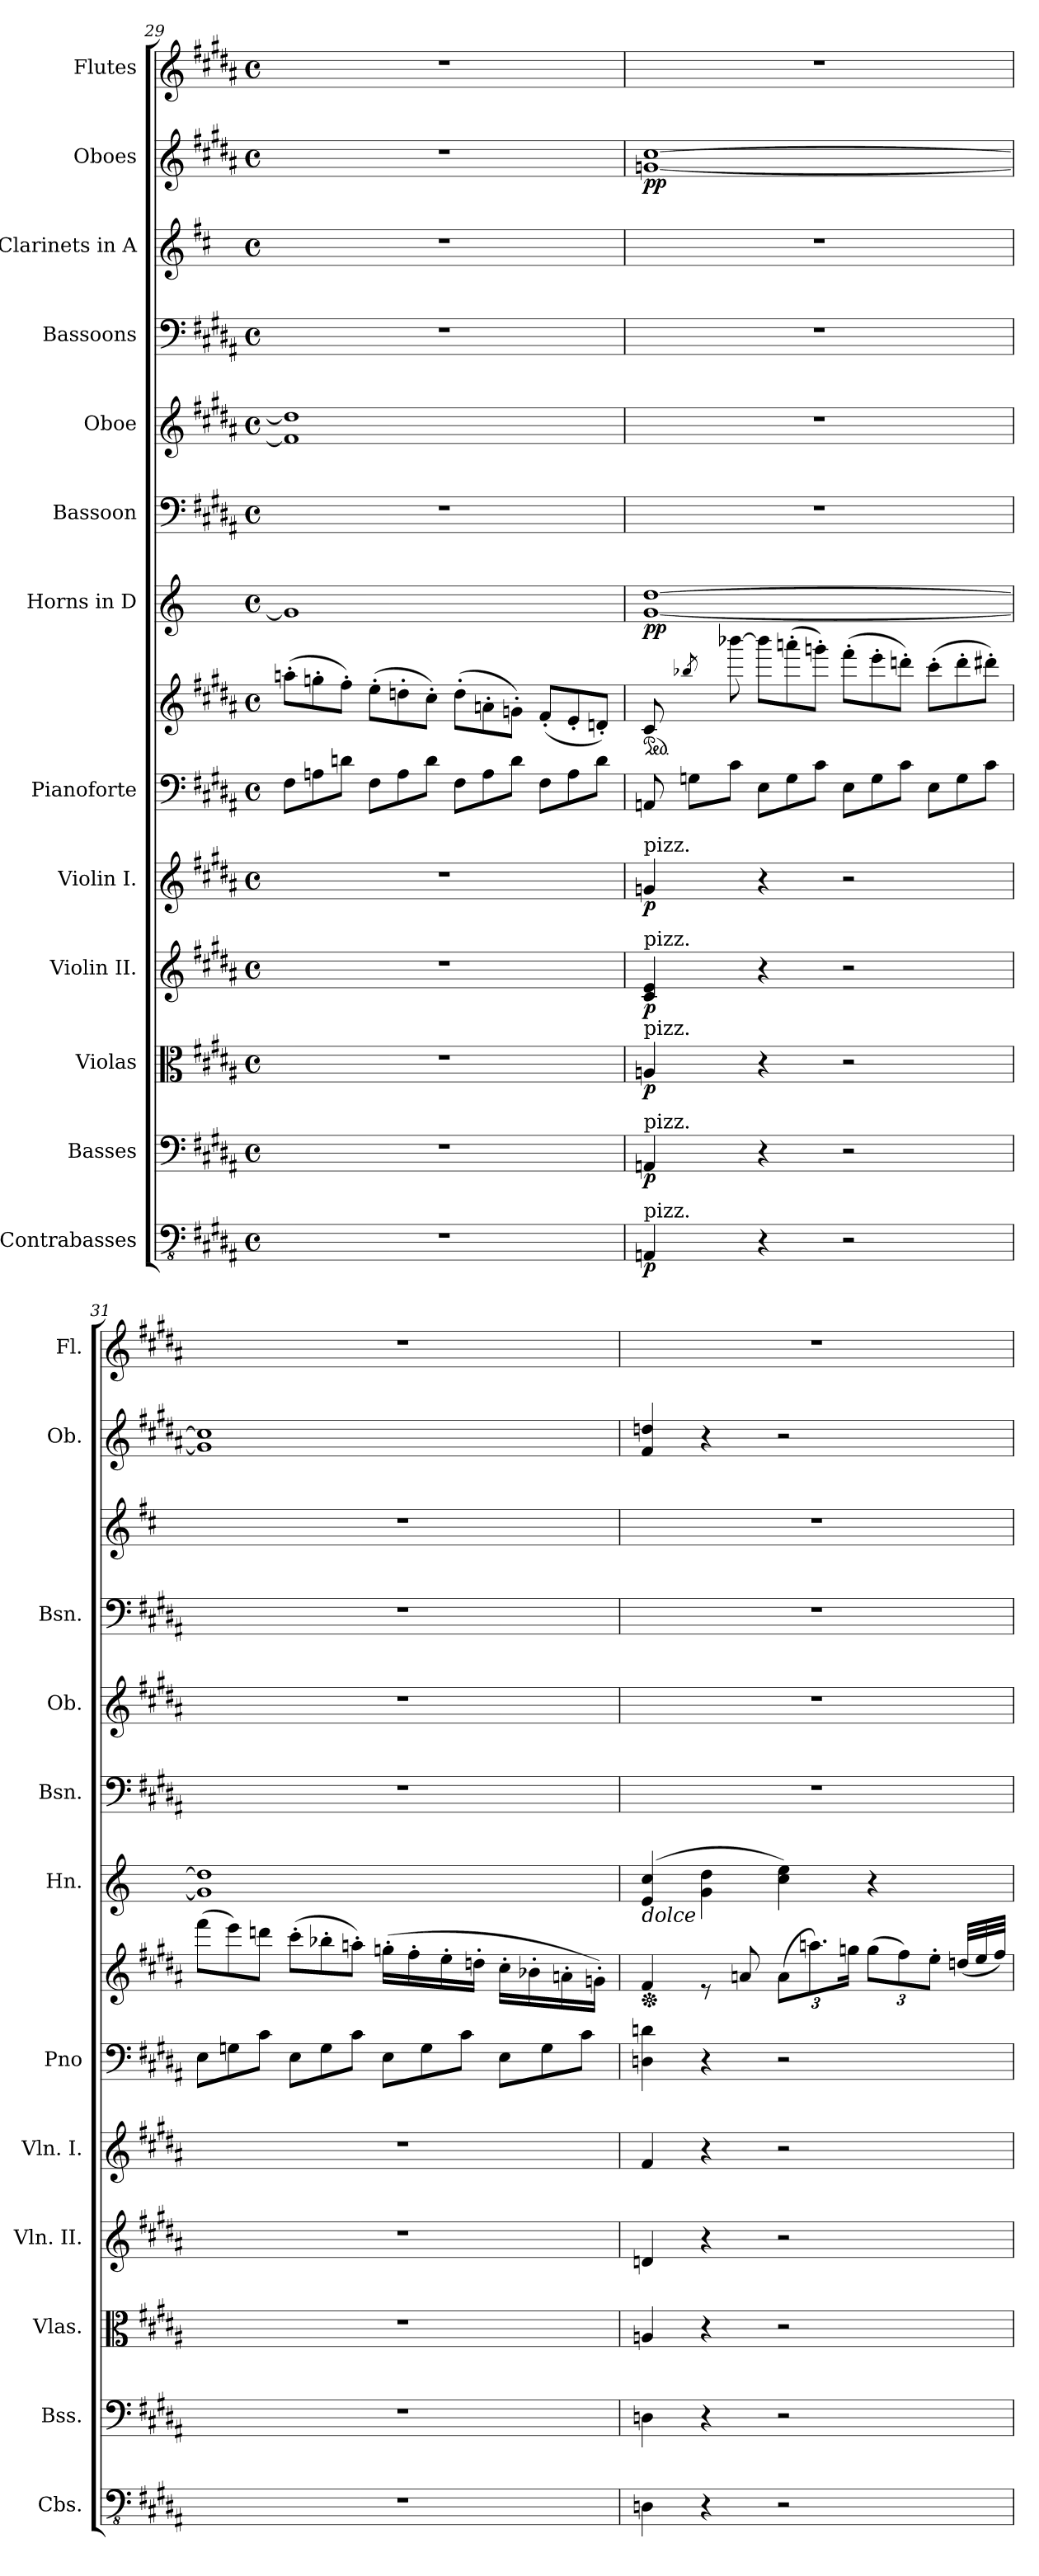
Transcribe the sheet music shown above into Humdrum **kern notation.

**kern	**dynam	**kern	**dynam	**kern	**dynam	**kern	**dynam	**kern	**dynam	**kern	**kern	**kern	**dynam	**kern	**kern	**kern	**kern	**kern	**dynam	**kern
*part13	*part13	*part12	*part12	*part11	*part11	*part10	*part10	*part9	*part9	*part8	*part8	*part7	*part7	*part6	*part5	*part4	*part3	*part2	*part2	*part1
*staff14	*staff14	*staff13	*staff13	*staff12	*staff12	*staff11	*staff11	*staff10	*staff10	*staff9	*staff8	*staff7	*staff7	*staff6	*staff5	*staff4	*staff3	*staff2	*staff2	*staff1
*I"Contrabasses	*	*I"Basses	*	*I"Violas	*	*I"Violin II.	*	*I"Violin I.	*	*I"Pianoforte	*	*I"Horns in D	*	*I"Bassoon	*I"Oboe	*I"Bassoons	*I"Clarinets in A	*I"Oboes	*	*I"Flutes
*I'Cbs.	*	*I'Bss.	*	*I'Vlas.	*	*I'Vln. II.	*	*I'Vln. I.	*	*I'Pno	*	*I'Hn.	*	*I'Bsn.	*I'Ob.	*I'Bsn.	*	*I'Ob.	*	*I'Fl.
*clefFv4	*	*clefF4	*	*clefC3	*	*clefG2	*	*clefG2	*	*clefF4	*clefG2	*clefG2	*	*clefF4	*clefG2	*clefF4	*clefG2	*clefG2	*	*clefG2
*	*	*	*	*	*	*	*	*	*	*	*	*ITrd6c10	*	*	*	*	*ITrd2c3	*	*	*
*k[f#c#g#d#a#]	*	*k[f#c#g#d#a#]	*	*k[f#c#g#d#a#]	*	*k[f#c#g#d#a#]	*	*k[f#c#g#d#a#]	*	*k[f#c#g#d#a#]	*k[f#c#g#d#a#]	*k[f#c#]	*	*k[f#c#g#d#a#]	*k[f#c#g#d#a#]	*k[f#c#g#d#a#]	*k[f#c#g#d#a#]	*k[f#c#g#d#a#]	*	*k[f#c#g#d#a#]
*M4/4	*	*M4/4	*	*M4/4	*	*M4/4	*	*M4/4	*	*M4/4	*M4/4	*M4/4	*	*M4/4	*M4/4	*M4/4	*M4/4	*M4/4	*	*M4/4
*met(c)	*	*met(c)	*	*met(c)	*	*met(c)	*	*met(c)	*	*met(c)	*met(c)	*met(c)	*	*met(c)	*met(c)	*met(c)	*met(c)	*met(c)	*	*met(c)
*	*	*	*	*	*	*	*	*	*	*Xtuplet	*Xtuplet	*	*	*	*	*	*	*	*	*
=29	=29	=29	=29	=29	=29	=29	=29	=29	=29	=29	=29	=29	=29	=29	=29	=29	=29	=29	=29	=29
1r	.	1r	.	1r	.	1r	.	1r	.	12F#\L	(>12aan'\L	1A]	.	1r	1f#] 1dd]	1r	1r	1r	.	1r
.	.	.	.	.	.	.	.	.	.	12An\	12ggn'\	.	.	.	.	.	.	.	.	.
.	.	.	.	.	.	.	.	.	.	12dn\J	12ff#'\J)	.	.	.	.	.	.	.	.	.
.	.	.	.	.	.	.	.	.	.	12F#\L	(>12ee'\L	.	.	.	.	.	.	.	.	.
.	.	.	.	.	.	.	.	.	.	12A\	12ddn'\	.	.	.	.	.	.	.	.	.
.	.	.	.	.	.	.	.	.	.	12d\J	12cc#'\J)	.	.	.	.	.	.	.	.	.
.	.	.	.	.	.	.	.	.	.	12F#\L	(>12dd'\L	.	.	.	.	.	.	.	.	.
.	.	.	.	.	.	.	.	.	.	12A\	12an'\	.	.	.	.	.	.	.	.	.
.	.	.	.	.	.	.	.	.	.	12d\J	12gn'\J)	.	.	.	.	.	.	.	.	.
.	.	.	.	.	.	.	.	.	.	12F#\L	(<12f#'/L	.	.	.	.	.	.	.	.	.
.	.	.	.	.	.	.	.	.	.	12A\	12e'/	.	.	.	.	.	.	.	.	.
.	.	.	.	.	.	.	.	.	.	12d\J	12dn'/J)	.	.	.	.	.	.	.	.	.
=30	=30	=30	=30	=30	=30	=30	=30	=30	=30	=30	=30	=30	=30	=30	=30	=30	=30	=30	=30	=30
*	*	*	*	*	*	*	*	*	*	*	*ped	*	*	*	*	*	*	*	*	*
!	!	!	!	!	!	!	!	!LO:TX:a:t=pizz.	!	!	!	!	!	!	!	!	!	!	!	!
!	!	!	!	!	!	!LO:TX:a:t=pizz.	!	!	!	!	!	!	!	!	!	!	!	!	!	!
!	!	!	!	!LO:TX:a:t=pizz.	!	!	!	!	!	!	!	!	!	!	!	!	!	!	!	!
!	!	!LO:TX:a:t=pizz.	!	!	!	!	!	!	!	!	!	!	!	!	!	!	!	!	!	!
!LO:TX:a:t=pizz.	!	!	!	!	!	!	!	!	!	!	!	!	!	!	!	!	!	!	!	!
!	!LO:DY:b	!	!LO:DY:b	!	!LO:DY:b	!	!LO:DY:b	!	!LO:DY:b	!	!	!	!LO:DY:b	!	!	!	!	!	!LO:DY:b	!
4AAAn/	p	4AAn/	p	4An/	p	4c#/ 4e/	p	4gn/	p	12AAn/	8c#/	[1A [1e	pp	1r	1r	1r	1r	[1gn [1cc#	pp	1r
.	.	.	.	.	.	.	.	.	.	12Gn\L	.	.	.	.	.	.	.	.	.	.
.	.	.	.	.	.	.	.	.	.	.	8qbb-X/	.	.	.	.	.	.	.	.	.
.	.	.	.	.	.	.	.	.	.	.	24bb-!yy	.	.	.	.	.	.	.	.	.
.	.	.	.	.	.	.	.	.	.	12c#\J	[12bbb-X\	.	.	.	.	.	.	.	.	.
4r	.	4r	.	4r	.	4r	.	4r	.	12E\L	12bbb-\L]	.	.	.	.	.	.	.	.	.
.	.	.	.	.	.	.	.	.	.	12G\	(>12aaan'\	.	.	.	.	.	.	.	.	.
.	.	.	.	.	.	.	.	.	.	12c#\J	12gggn'\J)	.	.	.	.	.	.	.	.	.
2r	.	2r	.	2r	.	2r	.	2r	.	12E\L	(>12fff#'\L	.	.	.	.	.	.	.	.	.
.	.	.	.	.	.	.	.	.	.	12G\	12eee'\	.	.	.	.	.	.	.	.	.
.	.	.	.	.	.	.	.	.	.	12c#\J	12dddn'\J)	.	.	.	.	.	.	.	.	.
.	.	.	.	.	.	.	.	.	.	12E\L	(>12ccc#'\L	.	.	.	.	.	.	.	.	.
.	.	.	.	.	.	.	.	.	.	12G\	12ddd'\	.	.	.	.	.	.	.	.	.
.	.	.	.	.	.	.	.	.	.	12c#\J	12ddd#X'\J)	.	.	.	.	.	.	.	.	.
=31	=31	=31	=31	=31	=31	=31	=31	=31	=31	=31	=31	=31	=31	=31	=31	=31	=31	=31	=31	=31
1r	.	1r	.	1r	.	1r	.	1r	.	12E\L	(>12fff#\L	1A] 1e]	.	1r	1r	1r	1r	1g] 1cc#]	.	1r
.	.	.	.	.	.	.	.	.	.	12Gn\	12eee\)	.	.	.	.	.	.	.	.	.
.	.	.	.	.	.	.	.	.	.	12c#\J	12dddn\J	.	.	.	.	.	.	.	.	.
.	.	.	.	.	.	.	.	.	.	12E\L	(>12ccc#'\L	.	.	.	.	.	.	.	.	.
.	.	.	.	.	.	.	.	.	.	12G\	12bb-X'\	.	.	.	.	.	.	.	.	.
.	.	.	.	.	.	.	.	.	.	12c#\J	12aan'\J)	.	.	.	.	.	.	.	.	.
.	.	.	.	.	.	.	.	.	.	12E\L	(>16ggn'\LL	.	.	.	.	.	.	.	.	.
.	.	.	.	.	.	.	.	.	.	.	16ff#'\	.	.	.	.	.	.	.	.	.
.	.	.	.	.	.	.	.	.	.	12G\	.	.	.	.	.	.	.	.	.	.
.	.	.	.	.	.	.	.	.	.	.	16ee'\	.	.	.	.	.	.	.	.	.
.	.	.	.	.	.	.	.	.	.	12c#\J	.	.	.	.	.	.	.	.	.	.
.	.	.	.	.	.	.	.	.	.	.	16ddn'\JJ	.	.	.	.	.	.	.	.	.
.	.	.	.	.	.	.	.	.	.	12E\L	16cc#'\LL	.	.	.	.	.	.	.	.	.
.	.	.	.	.	.	.	.	.	.	.	16b-X'\	.	.	.	.	.	.	.	.	.
.	.	.	.	.	.	.	.	.	.	12G\	.	.	.	.	.	.	.	.	.	.
.	.	.	.	.	.	.	.	.	.	.	16an'\	.	.	.	.	.	.	.	.	.
.	.	.	.	.	.	.	.	.	.	12c#\J	.	.	.	.	.	.	.	.	.	.
.	.	.	.	.	.	.	.	.	.	.	16gn'\JJ)	.	.	.	.	.	.	.	.	.
!!LO:PB:g=z
=32	=32	=32	=32	=32	=32	=32	=32	=32	=32	=32	=32	=32	=32	=32	=32	=32	=32	=32	=32	=32
*	*	*	*	*	*	*	*	*	*	*	*Xped	*	*	*	*	*	*	*	*	*
*	*	*	*	*	*	*	*	*	*	*	*^	*	*	*	*	*	*	*	*	*
!	!	!	!	!	!	!	!	!	!	!	!	!	!LO:TX:b:i:t=dolce	!	!	!	!	!	!	!	!
4DDn\	.	4Dn\	.	4An/	.	4dn/	.	4f#/	.	4Dn\ 4dn\	4f#/	2...ryy	(>4F#/ 4d/	.	1r	1r	1r	1r	4f#/ 4ddn/	.	1r
4r	.	4r	.	4r	.	4r	.	4r	.	4r	8re	.	4A\ 4e\	.	.	.	.	.	4r	.	.
.	.	.	.	.	.	.	.	.	.	.	8an/	.	.	.	.	.	.	.	.	.	.
*	*	*	*	*	*	*	*	*	*	*	*tuplet	*	*	*	*	*	*	*	*	*	*
*	*	*	*	*	*	*	*	*	*	*	*Xbrackettup	*	*	*	*	*	*	*	*	*	*
2r	.	2r	.	2r	.	2r	.	2r	.	2r	(>12a\L	.	4d\ 4f#\)	.	.	.	.	.	2r	.	.
.	.	.	.	.	.	.	.	.	.	.	12.aan\)	.	.	.	.	.	.	.	.	.	.
.	.	.	.	.	.	.	.	.	.	.	24ggn\Jk	.	.	.	.	.	.	.	.	.	.
.	.	.	.	.	.	.	.	.	.	.	(>12gg\L	.	4r	.	.	.	.	.	.	.	.
.	.	.	.	.	.	.	.	.	.	.	12ff#\)	.	.	.	.	.	.	.	.	.	.
.	.	.	.	.	.	.	.	.	.	.	12ee'\J	.	.	.	.	.	.	.	.	.	.
*	*	*	*	*	*	*	*	*	*	*	*	*Xtuplet	*	*	*	*	*	*	*	*	*
.	.	.	.	.	.	.	.	.	.	.	.	(<48ddn!/LLL	.	.	.	.	.	.	.	.	.
.	.	.	.	.	.	.	.	.	.	.	.	48ee!/	.	.	.	.	.	.	.	.	.
.	.	.	.	.	.	.	.	.	.	.	.	48ff#!/JJJ)	.	.	.	.	.	.	.	.	.
*	*	*	*	*	*	*	*	*	*	*	*v	*v	*	*	*	*	*	*	*	*	*
=	=	=	=	=	=	=	=	=	=	=	=	=	=	=	=	=	=	=	=	=
*-	*-	*-	*-	*-	*-	*-	*-	*-	*-	*-	*-	*-	*-	*-	*-	*-	*-	*-	*-	*-
